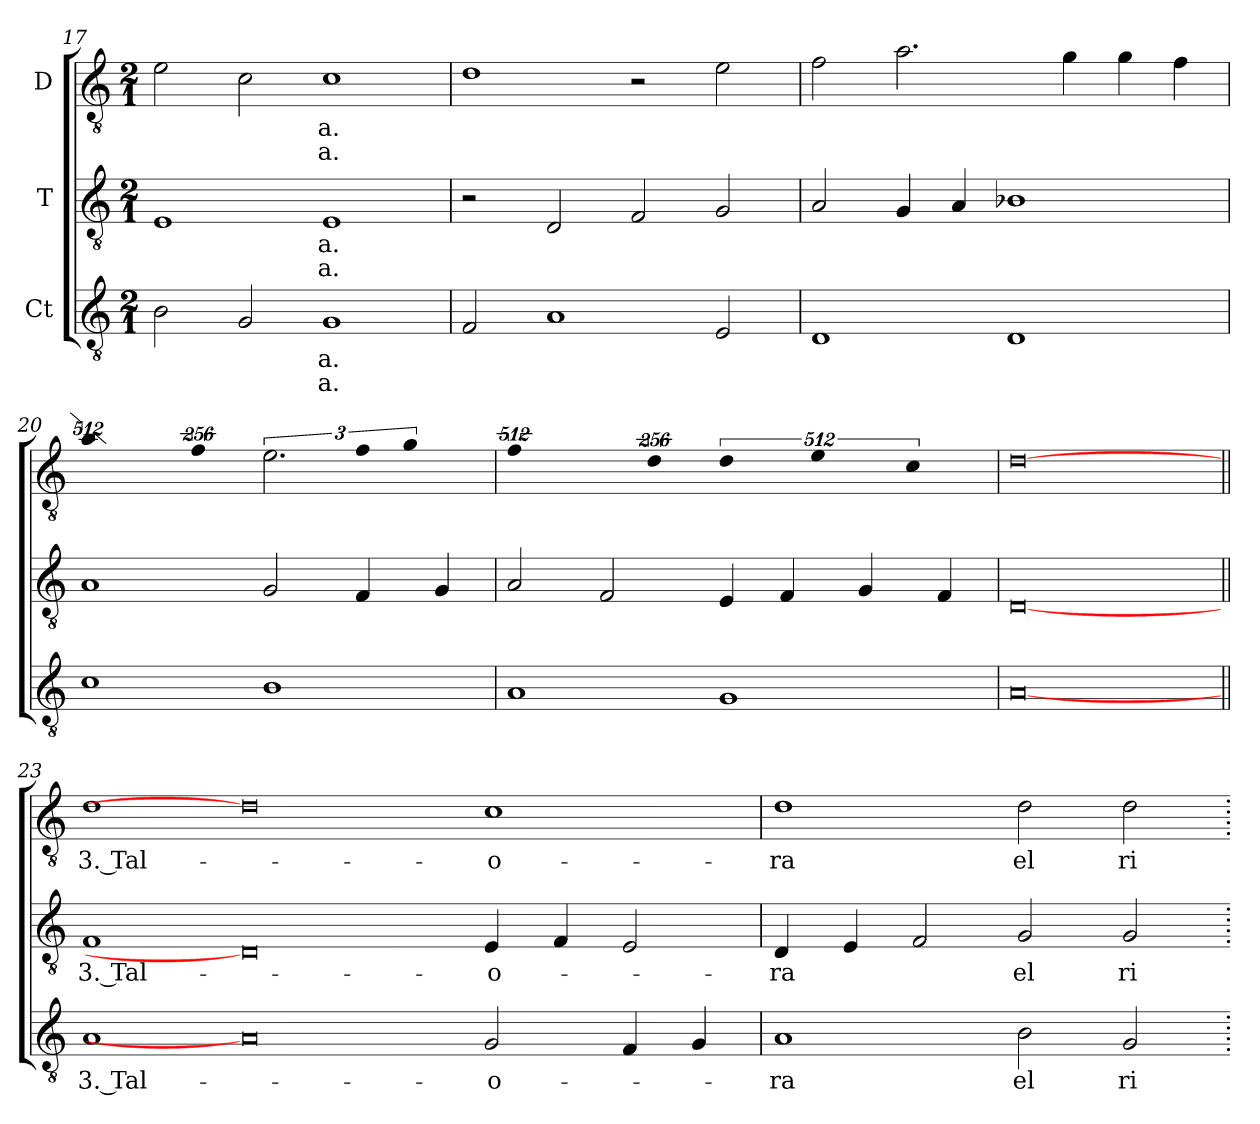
**kern	**text	**text	**kern	**text	**text	**kern	**text	**text
*part3	*part3	*part3	*part2	*part2	*part2	*part1	*part1	*part1
*staff3	*staff3	*staff3	*staff2	*staff2	*staff2	*staff1	*staff1	*staff1
*I"Ct	*	*	*I"T	*	*	*I"D	*	*
*clefGv2	*	*	*clefGv2	*	*	*clefGv2	*	*
*ITrd7c12	*	*	*ITrd7c12	*	*	*ITrd7c12	*	*
*k[]	*	*	*k[]	*	*	*k[]	*	*
*C:	*	*	*C:	*	*	*C:	*	*
*M2/1	*	*	*M2/1	*	*	*M2/1	*	*
=17	=17	=17	=17	=17	=17	=17	=17	=17
2BBi\	.	.	1EEi/	.	.	2Ei\	.	.
2GGi/	.	.	.	.	.	2Ci\	.	.
!	!LO:LY:b:color=#000000	!LO:LY:b:color=#000000	!	!	!	!	!	!
!	!	!	!	!LO:LY:b:color=#000000	!LO:LY:b:color=#000000	!	!	!
!	!	!	!	!	!	!	!LO:LY:b:color=#000000	!LO:LY:b:color=#000000
1GGi/	-a.	-a.	1EEi/	-a.	-a.	1Ci\	-a.	-a.
!!LO:LB:g=z
=18	=18	=18	=18	=18	=18	=18	=18	=18
2FFi/	.	.	2r	.	.	1Di\	.	.
1AAi/	.	.	2DDi/	.	.	.	.	.
.	.	.	2FFi/	.	.	2r	.	.
2EEi/	.	.	2GGi/	.	.	2Ei\	.	.
=19	=19	=19	=19	=19	=19	=19	=19	=19
1DDi/	.	.	2AAi/	.	.	2Fi\	.	.
.	.	.	4GGi/	.	.	2.Ai\	.	.
.	.	.	4AAi/	.	.	.	.	.
1DDi/	.	.	1BB-Xi/	.	.	.	.	.
.	.	.	.	.	.	4Gi\	.	.
.	.	.	.	.	.	4Gi\	.	.
.	.	.	.	.	.	4Fi\	.	.
=20	=20	=20	=20	=20	=20	=20	=20	=20
!	!	!	!	!	!	!LO:N:vis=1	!	!
1Ci\	.	.	1AAi/	.	.	512%341Ai\	.	.
!	!	!	!	!	!	!LO:N:vis=2	!	!
.	.	.	.	.	.	512%171Fi\	.	.
1BBi/	.	.	2GGi/	.	.	3.Ei\	.	.
!	!	!	!	!	!	!LO:N:vis=4	!	!
.	.	.	4FFi/	.	.	512%85Fi\	.	.
!	!	!	!	!	!	!LO:N:vis=2	!	!
.	.	.	.	.	.	512%171Gi\	.	.
.	.	.	4GGi/	.	.	.	.	.
=21	=21	=21	=21	=21	=21	=21	=21	=21
!	!	!	!	!	!	!LO:N:vis=1	!	!
1AAi/	.	.	2AAi/	.	.	512%341Fi\	.	.
.	.	.	2FFi/	.	.	.	.	.
!	!	!	!	!	!	!LO:N:vis=2	!	!
.	.	.	.	.	.	512%171Di\	.	.
!	!	!	!	!	!	!LO:N:vis=2	!	!
1GGi/	.	.	4EEi/	.	.	1024%341Di\	.	.
.	.	.	4FFi/	.	.	.	.	.
!	!	!	!	!	!	!LO:N:vis=2	!	!
.	.	.	.	.	.	1024%341Ei\	.	.
.	.	.	4GGi/	.	.	.	.	.
!	!	!	!	!	!	!LO:N:vis=2	!	!
.	.	.	.	.	.	512%171Ci\	.	.
.	.	.	4FFi/	.	.	.	.	.
=22	=22	=22	=22	=22	=22	=22	=22	=22
[0AAi/	.	.	[0DDi/	.	.	[0Di\	.	.
!!LO:LB:g=z
=23||	=23||	=23||	=23||	=23||	=23||	=23||	=23||	=23||
!	!LO:LY:b:color=#000000	!	!	!	!	!	!	!
!	!	!	!	!LO:LY:b:color=#000000	!	!	!	!
!	!	!	!	!	!	!	!LO:LY:b:color=#000000	!
1AAi/	3. Tal-	.	1FFi/	3. Tal-	.	1Di\	3. Tal-	.
0AAi/]	.	.	0DDi/]	.	.	0Di\]	.	.
!	!LO:LY:b:color=#000000	!	!	!	!	!	!	!
!	!	!	!	!LO:LY:b:color=#000000	!	!	!	!
!	!	!	!	!	!	!	!LO:LY:b:color=#000000	!
2GGi/	-o-	.	4EEi/	-o-	.	1Ci\	-o-	.
.	.	.	4FFi/	.	.	.	.	.
4FFi/	.	.	2EEi/	.	.	.	.	.
4GGi/	.	.	.	.	.	.	.	.
=24	=24	=24	=24	=24	=24	=24	=24	=24
!	!LO:LY:b:color=#000000	!	!	!	!	!	!	!
!	!	!	!	!LO:LY:b:color=#000000	!	!	!	!
!	!	!	!	!	!	!	!LO:LY:b:color=#000000	!
1AAi/	-ra	.	4DDi/	-ra	.	1Di\	-ra	.
.	.	.	4EEi/	.	.	.	.	.
.	.	.	2FFi/	.	.	.	.	.
!	!LO:LY:b:color=#000000	!	!	!	!	!	!	!
!	!	!	!	!LO:LY:b:color=#000000	!	!	!	!
!	!	!	!	!	!	!	!LO:LY:b:color=#000000	!
2BBi\	el	.	2GGi/	el	.	2Di\	el	.
!	!LO:LY:b:color=#000000	!	!	!	!	!	!	!
!	!	!	!	!LO:LY:b:color=#000000	!	!	!	!
!	!	!	!	!	!	!	!LO:LY:b:color=#000000	!
2GGi/	ri-	.	2GGi/	ri-	.	2Di\	ri-	.
=.	=.	=.	=.	=.	=.	=.	=.	=.
*-	*-	*-	*-	*-	*-	*-	*-	*-
